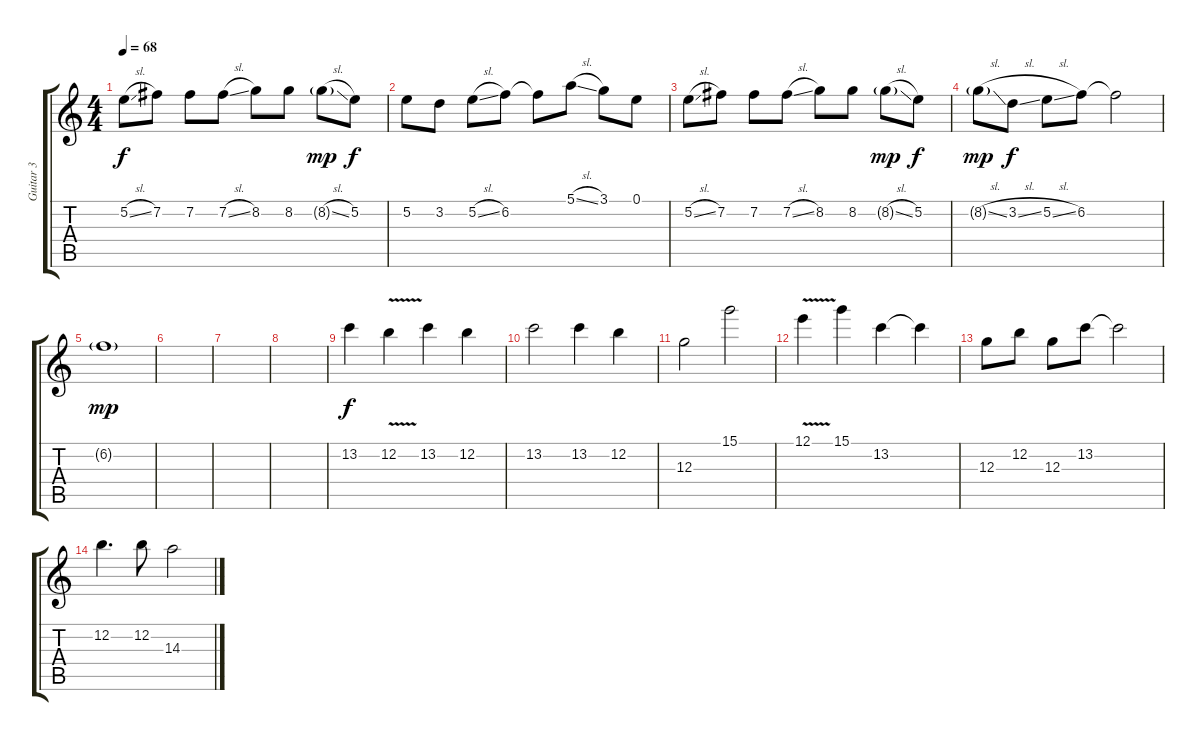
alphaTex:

\track ("Guitar 3" "Guitar 3") {instrument electricguitarclean}
\staff {score tabs}
\tuning (E4 B3 G3 D3 A2 E2) {hide}
\ts (4 4)
\tempo 68
\clef g2
\ks c
5.2{sl}.8{dy f} 7.2.8 7.2.8 7.2{sl}.8 8.2.8 8.2.8 8.2{sl g}.8{dy mp} 5.2.8{dy f} |
5.2.8 3.2.8 5.2{sl}.8 6.2.8 6.2{t}.8 5.1{sl}.8 3.1.8 0.1.8 |
5.2{sl}.8 7.2.8 7.2.8 7.2{sl}.8 8.2.8 8.2.8 8.2{sl g}.8{dy mp} 5.2.8{dy f} |
8.2{sl g}.8{dy mp} 3.2{sl}.8{dy f} 5.2{sl}.8 6.2.8 6.2{t}.2 |
6.2{g}.1{dy mp} |
|
|
|
13.2.4{dy f} 12.2{v}.4 13.2.4 12.2.4 |
13.2.2 13.2.4 12.2.4 |
12.3.2 15.1.2 |
12.1{v}.4 15.1.4 13.2.4 13.2{t}.4 |
12.3.8 12.2.8 12.3.8 13.2.8 13.2{t}.2 |
12.2.4{d} 12.2.8 14.3.2
